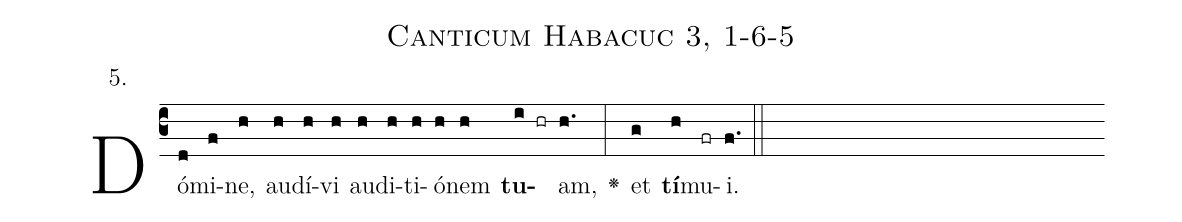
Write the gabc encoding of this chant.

name: Canticum Habacuc 3, 1-6-5;
annotation: 5.;
%%
(c3)Dó(d)mi(f)ne,(h) au(h)dí(h)vi(h) au(h)di(h)ti(h)ó(h)nem(h) <b>tu</b>(i hr)am,(h.) <v>\greheightstar</v>(:) et(g) <b>tí</b>(h)mu(fr)i.(f.) (::)


%E(h) u(h) o(i) u(g) a(h) e.(f.) (::)
